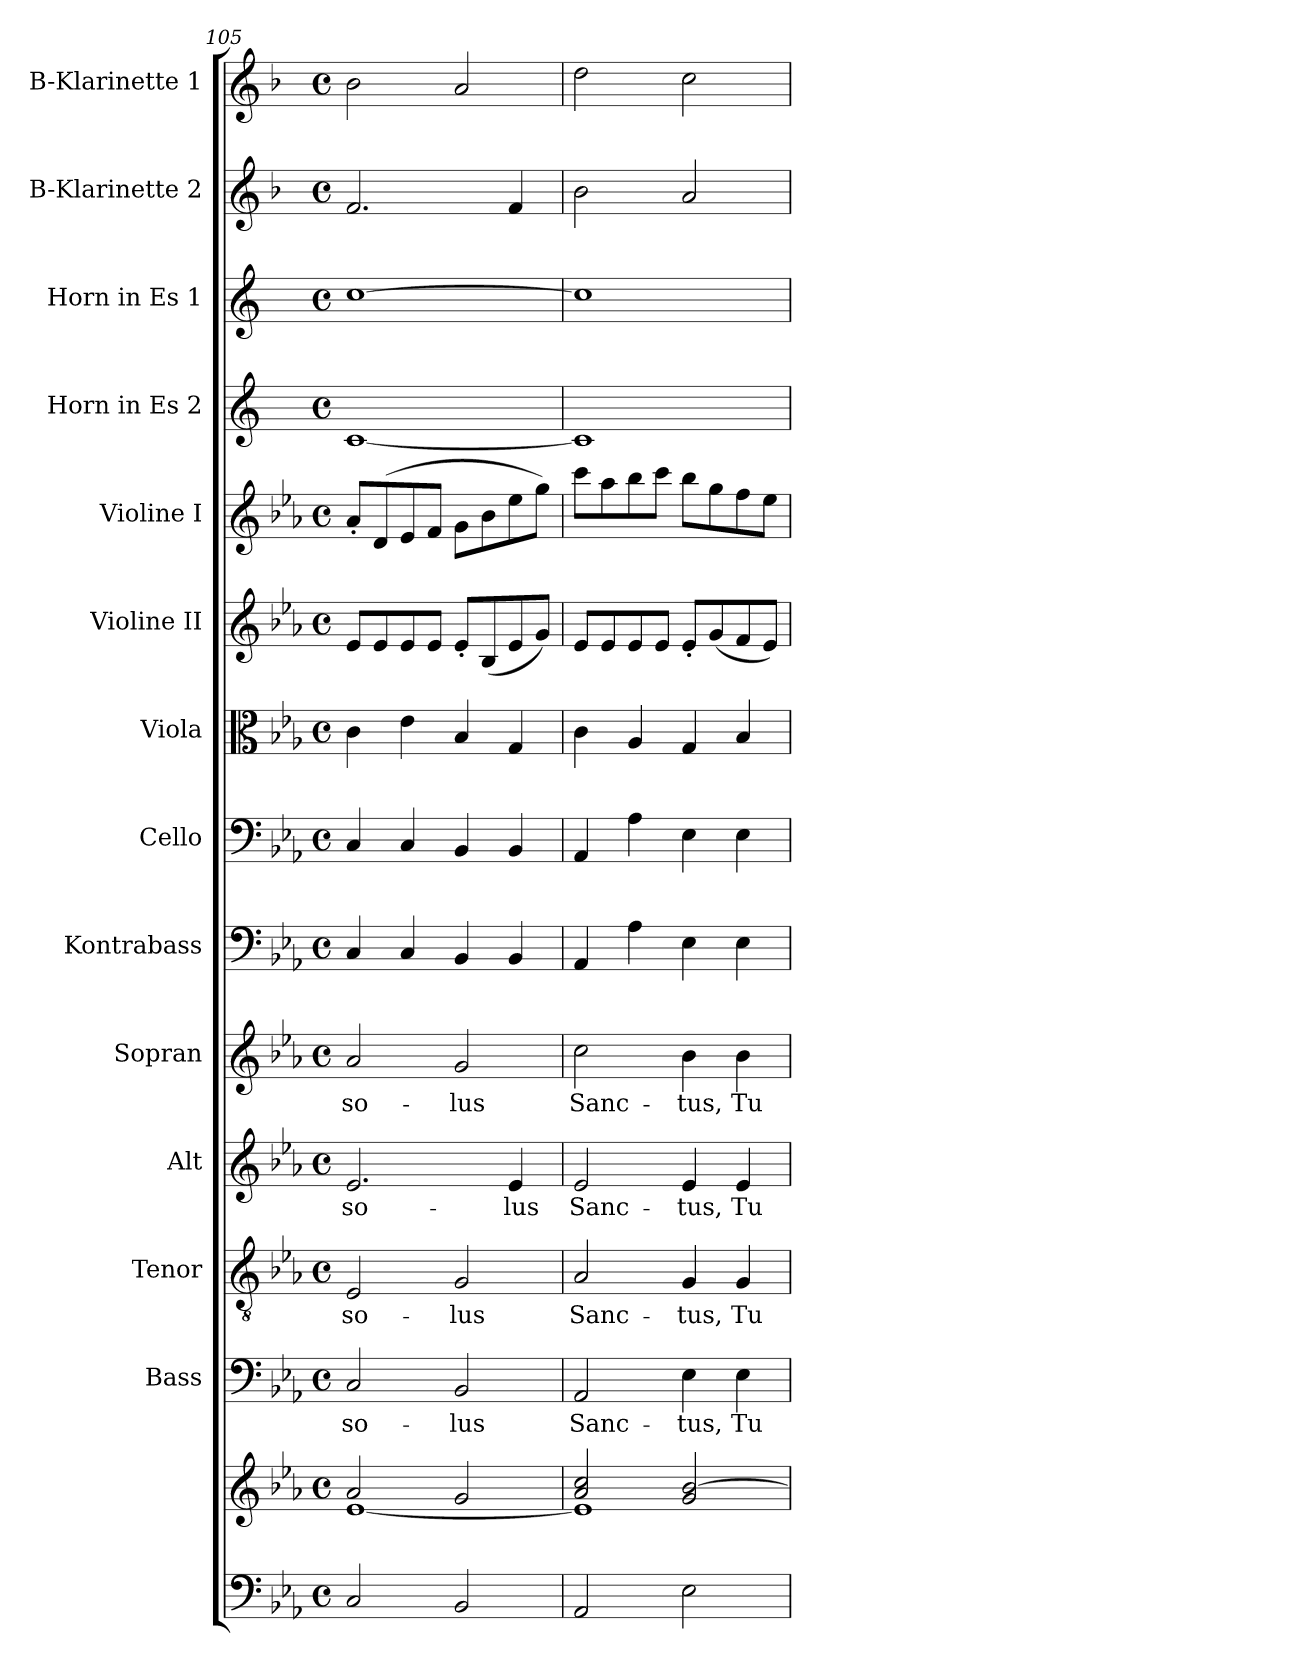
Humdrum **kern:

**kern	**kern	**kern	**text	**kern	**text	**kern	**text	**kern	**text	**kern	**kern	**kern	**kern	**kern	**kern	**kern	**kern	**kern
*part14	*part14	*part13	*part13	*part12	*part12	*part11	*part11	*part10	*part10	*part9	*part8	*part7	*part6	*part5	*part4	*part3	*part2	*part1
*staff15	*staff14	*staff13	*staff13	*staff12	*staff12	*staff11	*staff11	*staff10	*staff10	*staff9	*staff8	*staff7	*staff6	*staff5	*staff4	*staff3	*staff2	*staff1
*	*	*I"Bass	*	*I"Tenor	*	*I"Alt	*	*I"Sopran	*	*I"Kontrabass	*I"Cello	*I"Viola	*I"Violine II	*I"Violine I	*I"Horn in Es 2	*I"Horn in Es 1	*I"B-Klarinette 2	*I"B-Klarinette 1
*	*	*I'B.	*	*I'T.	*	*I'A.	*	*I'S.	*	*I'Kb.	*	*I'Vla.	*I'Vl. II	*I'Vl. I	*I'Hrn. 2	*I'Hrn. 1	*I'Kl. 2	*I'Kl. 1
*clefF4	*clefG2	*clefF4	*	*clefGv2	*	*clefG2	*	*clefG2	*	*clefF4	*clefF4	*clefC3	*clefG2	*clefG2	*clefG2	*clefG2	*clefG2	*clefG2
*	*	*	*	*	*	*	*	*	*	*ITrd7c12	*	*	*	*	*ITrd5c9	*ITrd5c9	*ITrd1c2	*ITrd1c2
*k[b-e-a-]	*k[b-e-a-]	*k[b-e-a-]	*	*k[b-e-a-]	*	*k[b-e-a-]	*	*k[b-e-a-]	*	*k[b-e-a-]	*k[b-e-a-]	*k[b-e-a-]	*k[b-e-a-]	*k[b-e-a-]	*k[b-e-a-]	*k[b-e-a-]	*k[b-e-a-]	*k[b-e-a-]
*E-:	*E-:	*E-:	*	*E-:	*	*E-:	*	*E-:	*	*E-:	*E-:	*E-:	*E-:	*E-:	*E-:	*E-:	*E-:	*E-:
*M4/4	*M4/4	*M4/4	*	*M4/4	*	*M4/4	*	*M4/4	*	*M4/4	*M4/4	*M4/4	*M4/4	*M4/4	*M4/4	*M4/4	*M4/4	*M4/4
*met(c)	*met(c)	*met(c)	*	*met(c)	*	*met(c)	*	*met(c)	*	*met(c)	*met(c)	*met(c)	*met(c)	*met(c)	*met(c)	*met(c)	*met(c)	*met(c)
=105	=105	=105	=105	=105	=105	=105	=105	=105	=105	=105	=105	=105	=105	=105	=105	=105	=105	=105
*	*^	*	*	*	*	*	*	*	*	*	*	*	*	*	*	*	*	*
!	!	!	!	!LO:LY:b	!	!LO:LY:b	!	!LO:LY:b	!	!LO:LY:b	!	!	!	!	!	!	!	!	!
2C/	2a-/	[<1e-	2C/	so-	2E-/	so-	2.e-/	so-	2a-/	so-	4CC/	4C/	4c\	8e-/L	8a-'</L	[1E-	[1e-	2.e-/	2a-\
.	.	.	.	.	.	.	.	.	.	.	.	.	.	8e-/	(>8d/	.	.	.	.
.	.	.	.	.	.	.	.	.	.	.	4CC/	4C/	4e-\	8e-/	8e-/	.	.	.	.
.	.	.	.	.	.	.	.	.	.	.	.	.	.	8e-/J	8f/J	.	.	.	.
!	!	!	!	!LO:LY:b	!	!LO:LY:b	!	!	!	!LO:LY:b	!	!	!	!	!	!	!	!	!
2BB-/	2g/	.	2BB-/	-lus	2G/	-lus	.	.	2g/	-lus	4BBB-/	4BB-/	4B-/	8e-'</L	8g\L	.	.	.	2g/
.	.	.	.	.	.	.	.	.	.	.	.	.	.	(<8B-/	8b-\	.	.	.	.
!	!	!	!	!	!	!	!	!LO:LY:b	!	!	!	!	!	!	!	!	!	!	!
.	.	.	.	.	.	.	4e-/	-lus	.	.	4BBB-/	4BB-/	4G/	8e-/	8ee-\	.	.	4e-/	.
.	.	.	.	.	.	.	.	.	.	.	.	.	.	8g/J)	8gg\J)	.	.	.	.
=106	=106	=106	=106	=106	=106	=106	=106	=106	=106	=106	=106	=106	=106	=106	=106	=106	=106	=106	=106
!	!	!	!	!LO:LY:b	!	!LO:LY:b	!	!LO:LY:b	!	!LO:LY:b	!	!	!	!	!	!	!	!	!
2AA-/	2a-/ 2cc/	1e-]	2AA-/	Sanc-	2A-/	Sanc-	2e-/	Sanc-	2cc\	Sanc-	4AAA-/	4AA-/	4c\	8e-/L	8ccc\L	1E-]	1e-]	2a-\	2cc\
.	.	.	.	.	.	.	.	.	.	.	.	.	.	8e-/	8aa-\	.	.	.	.
.	.	.	.	.	.	.	.	.	.	.	4AA-\	4A-\	4A-/	8e-/	8bb-\	.	.	.	.
.	.	.	.	.	.	.	.	.	.	.	.	.	.	8e-/J	8ccc\J	.	.	.	.
!	!	!	!	!LO:LY:b	!	!LO:LY:b	!	!LO:LY:b	!	!LO:LY:b	!	!	!	!	!	!	!	!	!
2E-\	2g/ [>2b-/	.	4E-\	-tus,	4G/	-tus,	4e-/	-tus,	4b-\	-tus,	4EE-\	4E-\	4G/	8e-'</L	8bb-\L	.	.	2g/	2b-\
.	.	.	.	.	.	.	.	.	.	.	.	.	.	(<8g/	8gg\	.	.	.	.
!	!	!	!	!LO:LY:b	!	!LO:LY:b	!	!LO:LY:b	!	!LO:LY:b	!	!	!	!	!	!	!	!	!
.	.	.	4E-\	Tu	4G/	Tu	4e-/	Tu	4b-\	Tu	4EE-\	4E-\	4B-/	8f/	8ff\	.	.	.	.
.	.	.	.	.	.	.	.	.	.	.	.	.	.	8e-/J)	8ee-\J	.	.	.	.
*	*v	*v	*	*	*	*	*	*	*	*	*	*	*	*	*	*	*	*	*
=	=	=	=	=	=	=	=	=	=	=	=	=	=	=	=	=	=	=
*-	*-	*-	*-	*-	*-	*-	*-	*-	*-	*-	*-	*-	*-	*-	*-	*-	*-	*-
